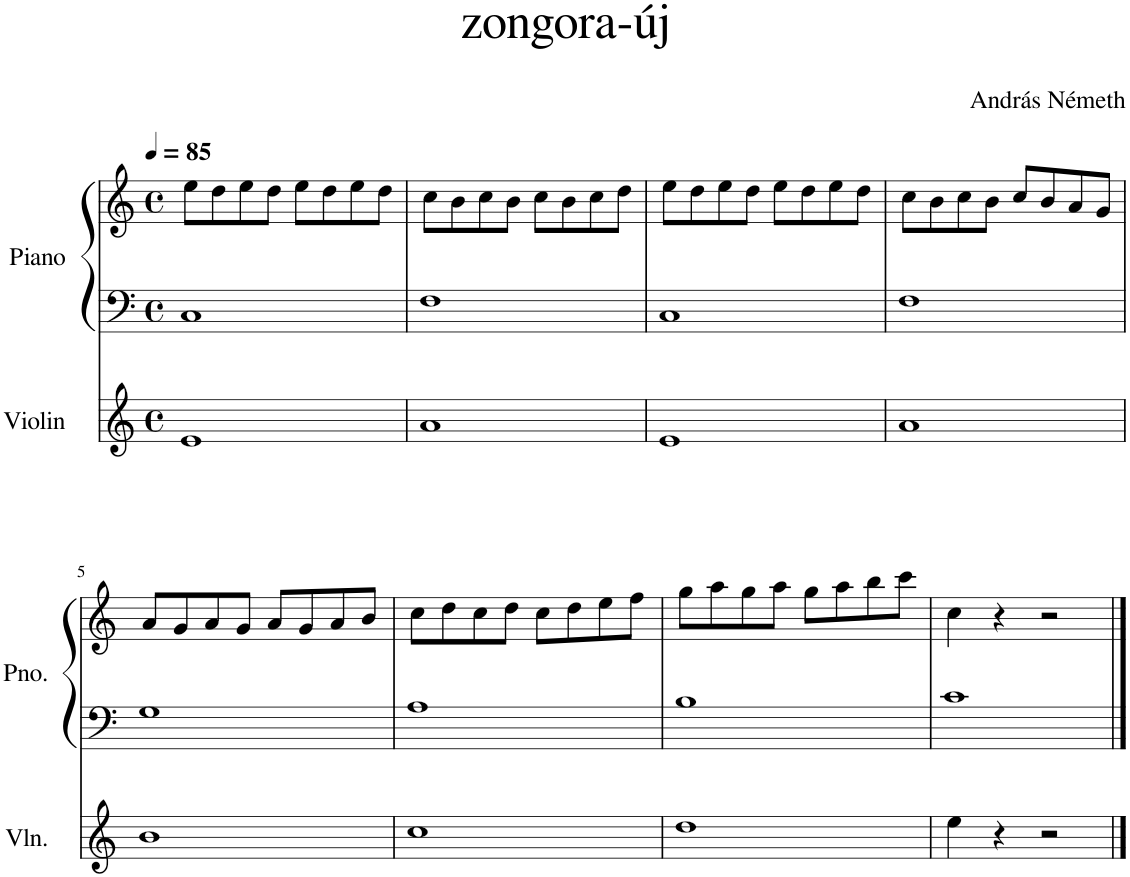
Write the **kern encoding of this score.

**kern	**kern	**kern
*part2	*part1	*part1
*staff3	*staff2	*staff1
*I"Violin	*I"Piano	*
*I'Vln.	*I'Pno.	*
*clefG2	*clefF4	*clefG2
*k[]	*k[]	*k[]
*M4/4	*M4/4	*M4/4
*met(c)	*met(c)	*met(c)
*MM85	*MM85	*MM85
=1	=1	=1
1e	1C	8ee\L
.	.	8dd\
.	.	8ee\
.	.	8dd\J
.	.	8ee\L
.	.	8dd\
.	.	8ee\
.	.	8dd\J
=2	=2	=2
1a	1F	8cc\L
.	.	8b\
.	.	8cc\
.	.	8b\J
.	.	8cc\L
.	.	8b\
.	.	8cc\
.	.	8dd\J
=3	=3	=3
1e	1C	8ee\L
.	.	8dd\
.	.	8ee\
.	.	8dd\J
.	.	8ee\L
.	.	8dd\
.	.	8ee\
.	.	8dd\J
=4	=4	=4
1a	1F	8cc\L
.	.	8b\
.	.	8cc\
.	.	8b\J
.	.	8cc/L
.	.	8b/
.	.	8a/
.	.	8g/J
!!LO:LB:g=z
=5	=5	=5
1b	1G	8a/L
.	.	8g/
.	.	8a/
.	.	8g/J
.	.	8a/L
.	.	8g/
.	.	8a/
.	.	8b/J
=6	=6	=6
1cc	1A	8cc\L
.	.	8dd\
.	.	8cc\
.	.	8dd\J
.	.	8cc\L
.	.	8dd\
.	.	8ee\
.	.	8ff\J
=7	=7	=7
1dd	1B	8gg\L
.	.	8aa\
.	.	8gg\
.	.	8aa\J
.	.	8gg\L
.	.	8aa\
.	.	8bb\
.	.	8ccc\J
=8	=8	=8
4ee\	1c	4cc\
4r	.	4r
2r	.	2r
==	==	==
*-	*-	*-
